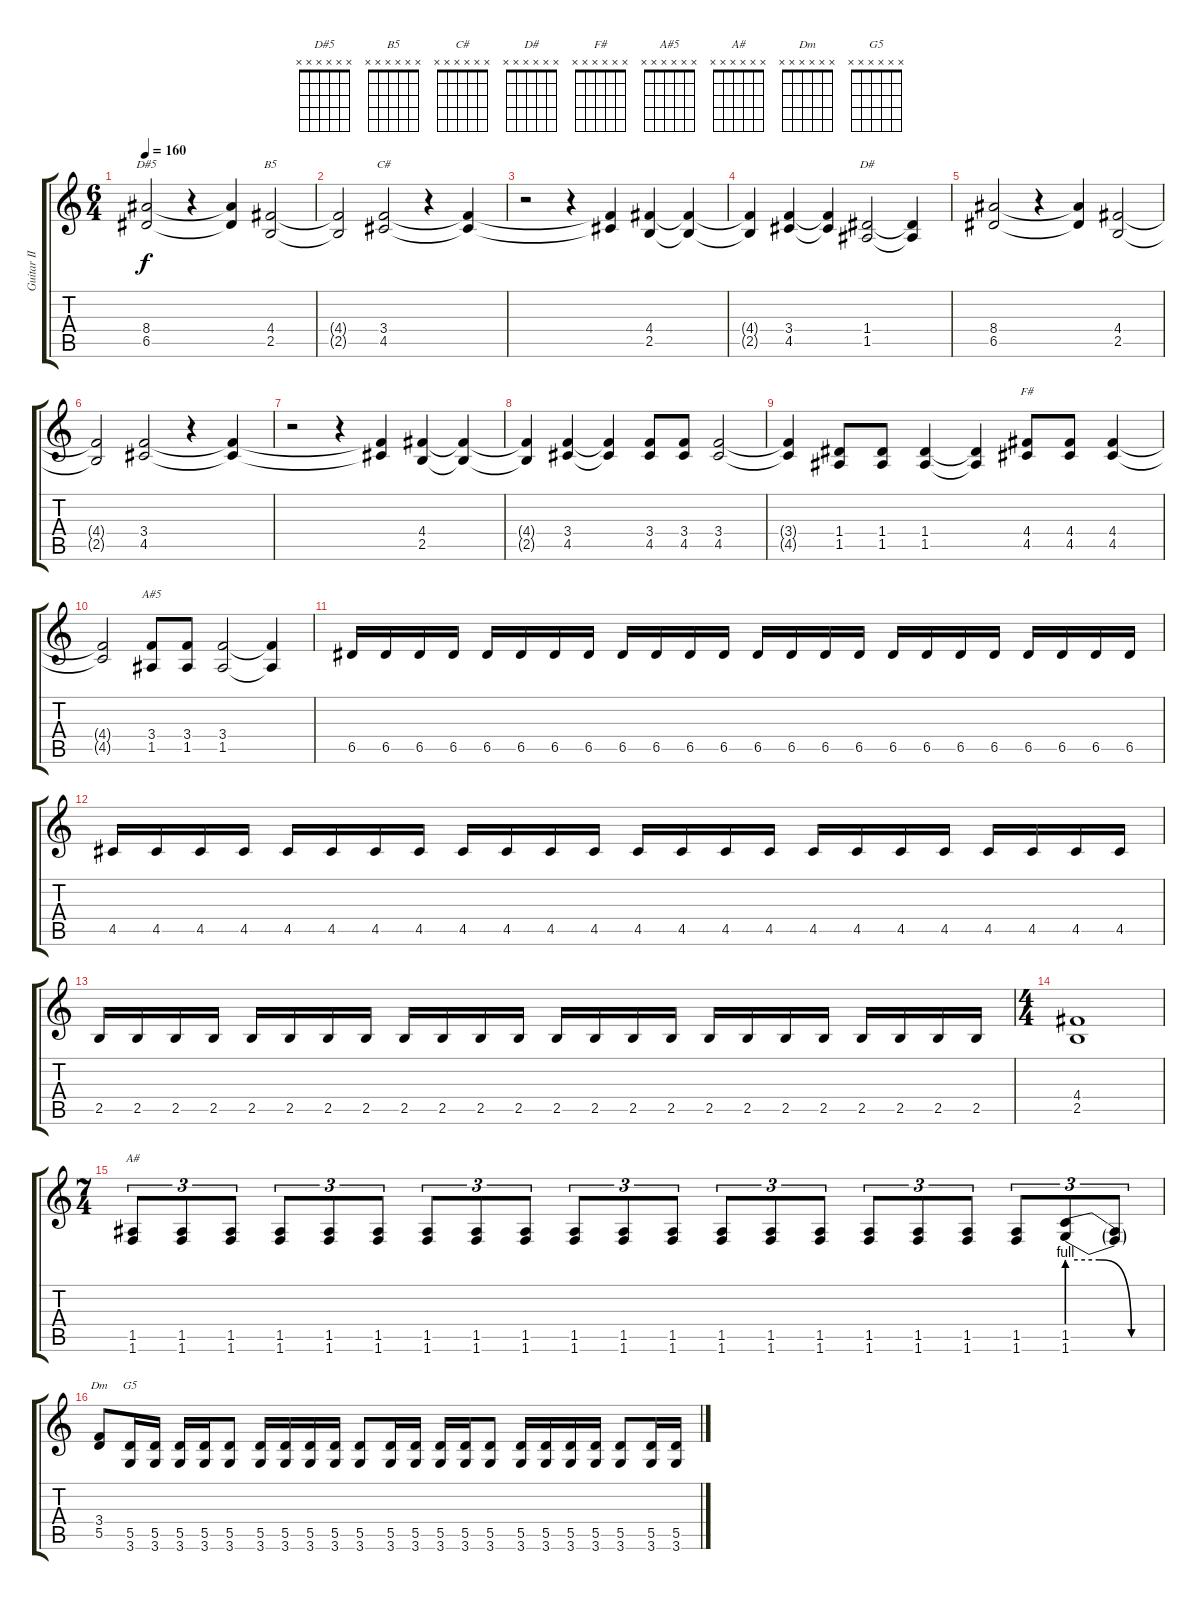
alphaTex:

\track ("Guitar II" "Guitar II") {instrument distortionguitar}
\staff {score tabs}
\tuning (E4 B3 G3 D3 A2 E2) {hide}
\chord ("D#5" x x x x x x)
\chord ("B5" x x x x x x)
\chord ("C#" x x x x x x)
\chord ("D#" x x x x x x)
\chord ("F#" x x x x x x)
\chord ("A#5" x x x x x x)
\chord ("A#" x x x x x x)
\chord ("Dm" x x x x x x)
\chord ("G5" x x x x x x)
\ts (6 4)
\tempo 160
\clef g2
\ks c
(8.4 6.5).2{ch "D#5" dy f instrument distortionguitar} r.4 (8.4{t} 6.5{t}).4 (4.4 2.5).2{ch "B5"} |
(4.4{t} 2.5{t}).2 (3.4 4.5).2{ch "C#"} r.4 (3.4{t} 4.5{t}).4 |
r.2 r.4 (3.4{t} 4.5{t}).4 (4.4 2.5).4 (4.4{t} 2.5{t}).4 |
(4.4{t} 2.5{t}).4 (3.4 4.5).4 (3.4{t} 4.5{t}).4 (1.4 1.5).2{ch "D#"} (1.4{t} 1.5{t}).4 |
(8.4 6.5).2 r.4 (8.4{t} 6.5{t}).4 (4.4 2.5).2 |
(4.4{t} 2.5{t}).2 (3.4 4.5).2 r.4 (3.4{t} 4.5{t}).4 |
r.2 r.4 (3.4{t} 4.5{t}).4 (4.4 2.5).4 (4.4{t} 2.5{t}).4 |
(4.4{t} 2.5{t}).4 (3.4 4.5).4 (3.4{t} 4.5{t}).4 (3.4 4.5).8 (3.4 4.5).8 (3.4 4.5).2 |
(3.4{t} 4.5{t}).4 (1.4 1.5).8 (1.4 1.5).8 (1.4 1.5).4 (1.4{t} 1.5{t}).4 (4.4 4.5).8{ch "F#"} (4.4 4.5).8 (4.4 4.5).4 |
(4.4{t} 4.5{t}).2 (3.4 1.5).8{ch "A#5"} (3.4 1.5).8 (3.4 1.5).2 (3.4{t} 1.5{t}).4 |
6.5.16 6.5.16 6.5.16 6.5.16 6.5.16 6.5.16 6.5.16 6.5.16 6.5.16 6.5.16 6.5.16 6.5.16 6.5.16 6.5.16 6.5.16 6.5.16 6.5.16 6.5.16 6.5.16 6.5.16 6.5.16 6.5.16 6.5.16 6.5.16 |
4.5.16 4.5.16 4.5.16 4.5.16 4.5.16 4.5.16 4.5.16 4.5.16 4.5.16 4.5.16 4.5.16 4.5.16 4.5.16 4.5.16 4.5.16 4.5.16 4.5.16 4.5.16 4.5.16 4.5.16 4.5.16 4.5.16 4.5.16 4.5.16 |
2.5.16 2.5.16 2.5.16 2.5.16 2.5.16 2.5.16 2.5.16 2.5.16 2.5.16 2.5.16 2.5.16 2.5.16 2.5.16 2.5.16 2.5.16 2.5.16 2.5.16 2.5.16 2.5.16 2.5.16 2.5.16 2.5.16 2.5.16 2.5.16 |
\ts (4 4)
(4.4 2.5).1 |
\ts (7 4)
(1.5 1.6).8{tu (3 2) ch "A#"} (1.5 1.6).8{tu (3 2)} (1.5 1.6).8{tu (3 2)} (1.5 1.6).8{tu (3 2)} (1.5 1.6).8{tu (3 2)} (1.5 1.6).8{tu (3 2)} (1.5 1.6).8{tu (3 2)} (1.5 1.6).8{tu (3 2)} (1.5 1.6).8{tu (3 2)} (1.5 1.6).8{tu (3 2)} (1.5 1.6).8{tu (3 2)} (1.5 1.6).8{tu (3 2)} (1.5 1.6).8{tu (3 2)} (1.5 1.6).8{tu (3 2)} (1.5 1.6).8{tu (3 2)} (1.5 1.6).8{tu (3 2)} (1.5 1.6).8{tu (3 2)} (1.5 1.6).8{tu (3 2)} (1.5 1.6).8{tu (3 2)} (1.5{be (custom 0 4 20 4 40 0 60 0)} 1.6{be (custom 0 4 20 4 40 0 60 0)}).8{tu (3 2)} (1.5{t} 1.6{t}).8{tu (3 2)} |
(3.4 5.5).8{ch "Dm"} (5.5 3.6).16{ch "G5"} (5.5 3.6).16 (5.5 3.6).16 (5.5 3.6).16 (5.5 3.6).8 (5.5 3.6).16 (5.5 3.6).16 (5.5 3.6).16 (5.5 3.6).16 (5.5 3.6).8 (5.5 3.6).16 (5.5 3.6).16 (5.5 3.6).16 (5.5 3.6).16 (5.5 3.6).8 (5.5 3.6).16 (5.5 3.6).16 (5.5 3.6).16 (5.5 3.6).16 (5.5 3.6).8 (5.5 3.6).16 (5.5 3.6).16
